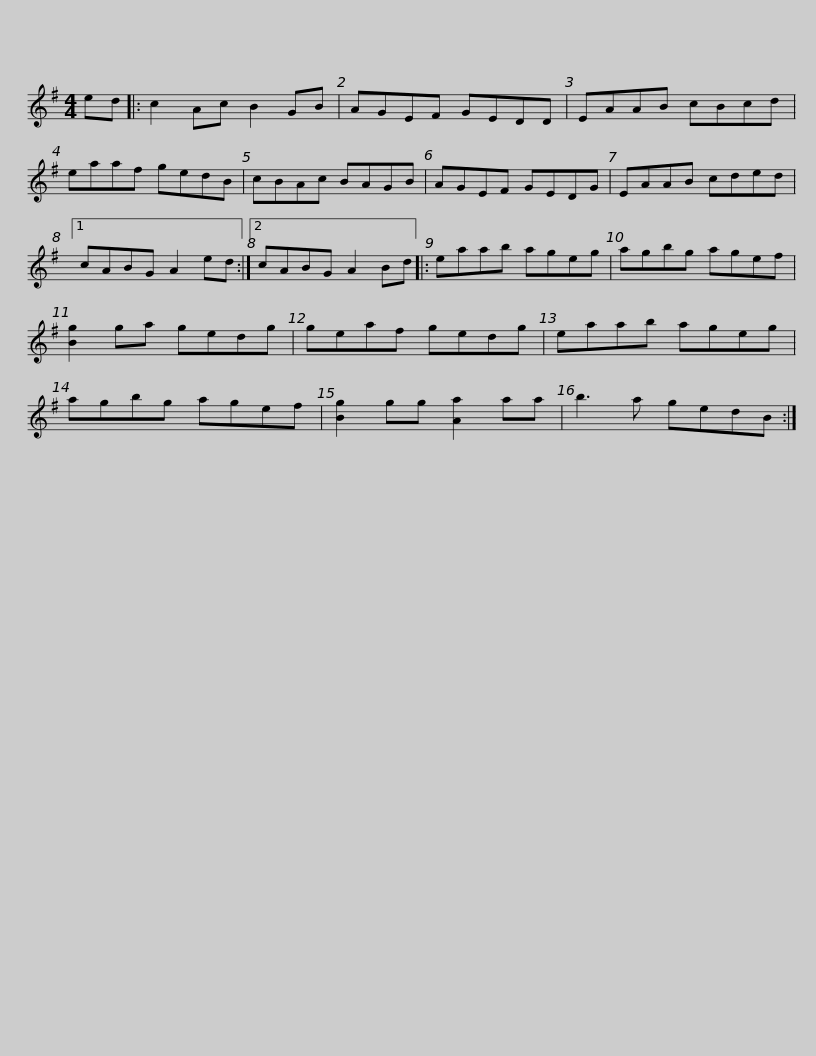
X:1
L:1/8
M:4/4
I:linebreak $
K:G
V:1 treble
V:1
 ed |: c2 Ac B2 GB | AGEF GEDD | EAAB cBcd | eaaf gedB | %5
 cBAc BAGB |$ AGEF GEDG | EAAB cded |1 cABG A2 ed :|2 cABG A2 Bd |: %10
 eaab ageg |$ agbg agef | [Bg]2 ga gedg | geaf gedg | eaab ageg | %15
 agbg agef |$ [Bg]2 gg [Aa]2 aa | b3 a gedB :| %18
